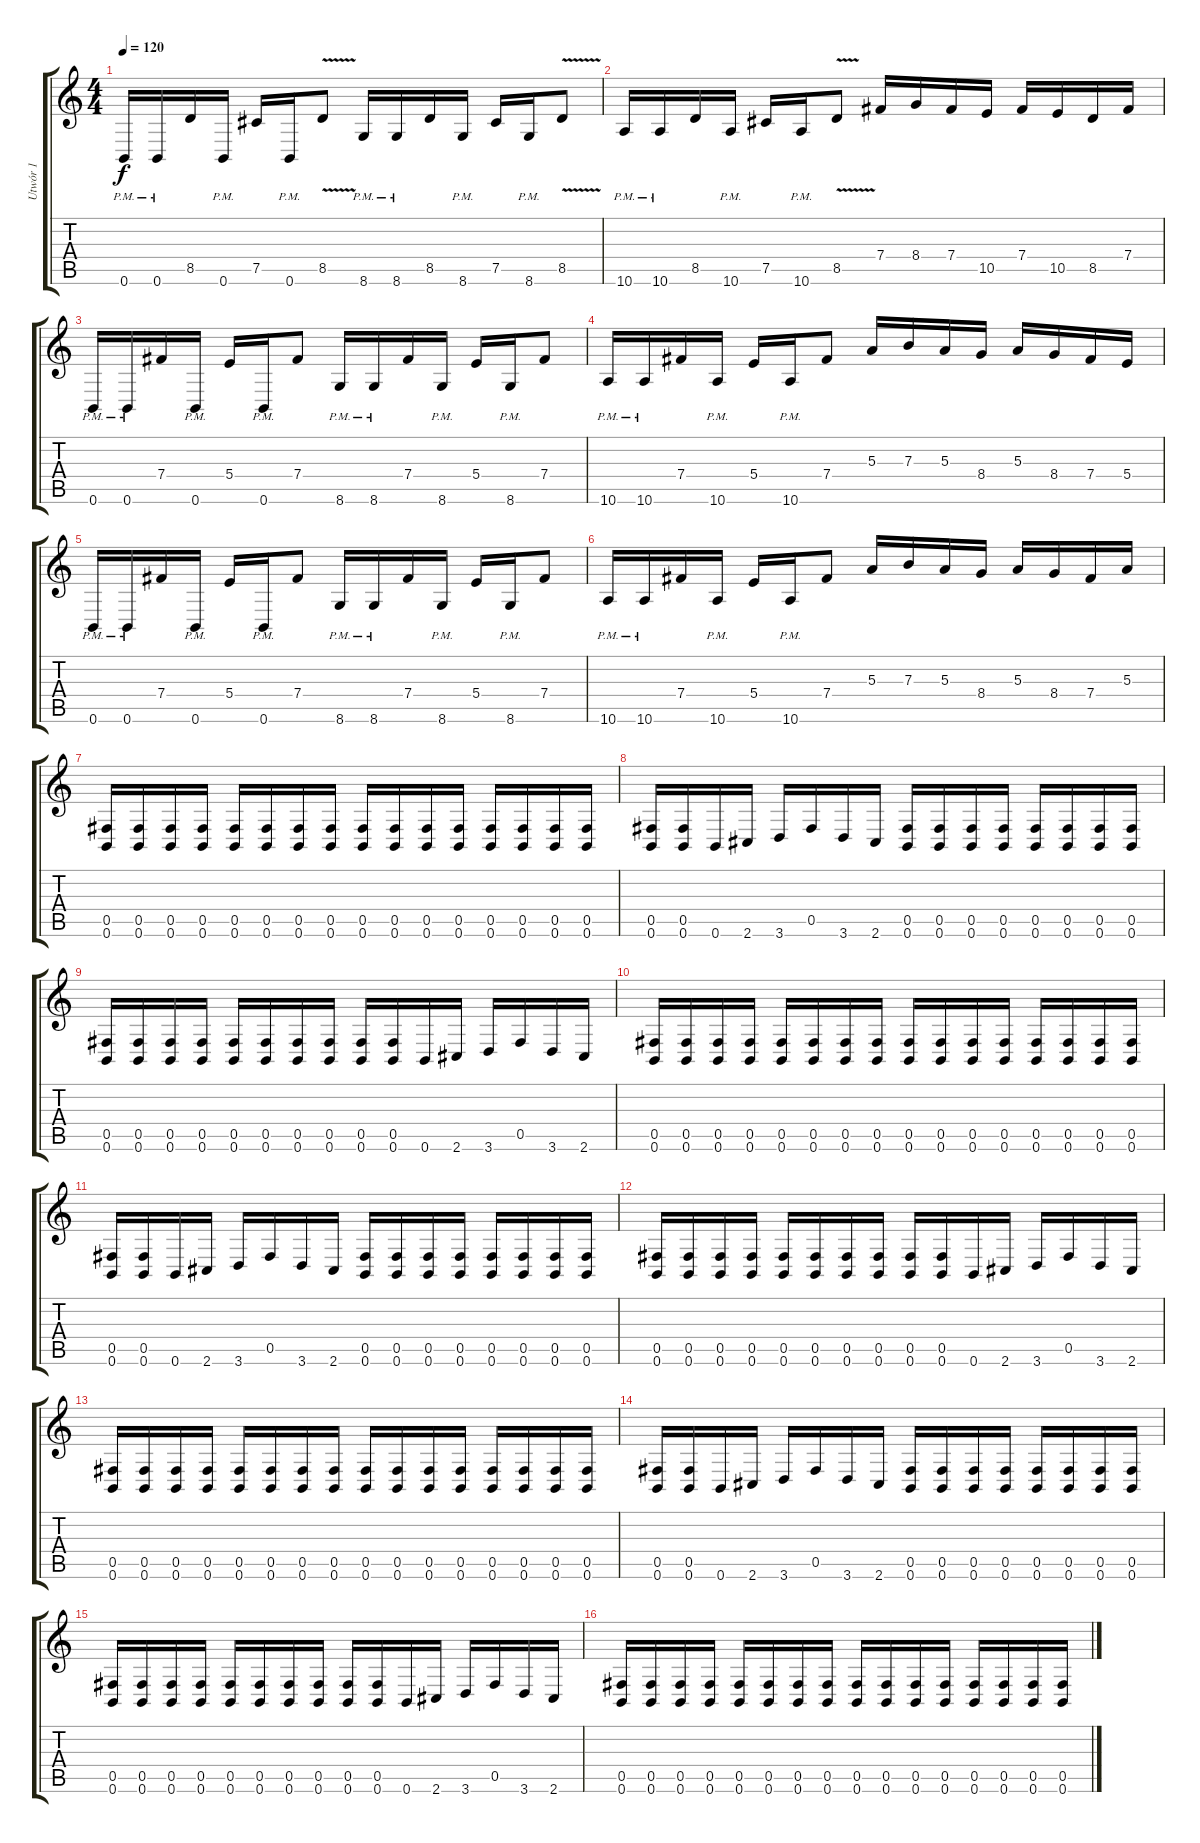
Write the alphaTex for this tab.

\track ("Utwór 1" "Utwór 1") {instrument distortionguitar}
\staff {score tabs}
\tuning (Db4 Ab3 E3 B2 Gb2 B1) {hide}
\ts (4 4)
\tempo 120
\clef g2
\ks c
0.6{pm}.16{dy f} 0.6{pm}.16 8.5.16 0.6{pm}.16 7.5.16 0.6{pm}.16 8.5{v}.8 8.6{pm}.16 8.6{pm}.16 8.5.16 8.6{pm}.16 7.5.16 8.6{pm}.16 8.5{v}.8 |
10.6{pm}.16 10.6{pm}.16 8.5.16 10.6{pm}.16 7.5.16 10.6{pm}.16 8.5{v}.8 7.4.16 8.4.16 7.4.16 10.5.16 7.4.16 10.5.16 8.5.16 7.4.16 |
0.6{pm}.16 0.6{pm}.16 7.4.16 0.6{pm}.16 5.4.16 0.6{pm}.16 7.4.8 8.6{pm}.16 8.6{pm}.16 7.4.16 8.6{pm}.16 5.4.16 8.6{pm}.16 7.4.8 |
10.6{pm}.16 10.6{pm}.16 7.4.16 10.6{pm}.16 5.4.16 10.6{pm}.16 7.4.8 5.3.16 7.3.16 5.3.16 8.4.16 5.3.16 8.4.16 7.4.16 5.4.16 |
0.6{pm}.16 0.6{pm}.16 7.4.16 0.6{pm}.16 5.4.16 0.6{pm}.16 7.4.8 8.6{pm}.16 8.6{pm}.16 7.4.16 8.6{pm}.16 5.4.16 8.6{pm}.16 7.4.8 |
10.6{pm}.16 10.6{pm}.16 7.4.16 10.6{pm}.16 5.4.16 10.6{pm}.16 7.4.8 5.3.16 7.3.16 5.3.16 8.4.16 5.3.16 8.4.16 7.4.16 5.3.16 |
(0.5 0.6).16 (0.5 0.6).16 (0.5 0.6).16 (0.5 0.6).16 (0.5 0.6).16 (0.5 0.6).16 (0.5 0.6).16 (0.5 0.6).16 (0.5 0.6).16 (0.5 0.6).16 (0.5 0.6).16 (0.5 0.6).16 (0.5 0.6).16 (0.5 0.6).16 (0.5 0.6).16 (0.5 0.6).16 |
(0.5 0.6).16 (0.5 0.6).16 0.6.16 2.6.16 3.6.16 0.5.16 3.6.16 2.6.16 (0.5 0.6).16 (0.5 0.6).16 (0.5 0.6).16 (0.5 0.6).16 (0.5 0.6).16 (0.5 0.6).16 (0.5 0.6).16 (0.5 0.6).16 |
(0.5 0.6).16 (0.5 0.6).16 (0.5 0.6).16 (0.5 0.6).16 (0.5 0.6).16 (0.5 0.6).16 (0.5 0.6).16 (0.5 0.6).16 (0.5 0.6).16 (0.5 0.6).16 0.6.16 2.6.16 3.6.16 0.5.16 3.6.16 2.6.16 |
(0.5 0.6).16 (0.5 0.6).16 (0.5 0.6).16 (0.5 0.6).16 (0.5 0.6).16 (0.5 0.6).16 (0.5 0.6).16 (0.5 0.6).16 (0.5 0.6).16 (0.5 0.6).16 (0.5 0.6).16 (0.5 0.6).16 (0.5 0.6).16 (0.5 0.6).16 (0.5 0.6).16 (0.5 0.6).16 |
(0.5 0.6).16 (0.5 0.6).16 0.6.16 2.6.16 3.6.16 0.5.16 3.6.16 2.6.16 (0.5 0.6).16 (0.5 0.6).16 (0.5 0.6).16 (0.5 0.6).16 (0.5 0.6).16 (0.5 0.6).16 (0.5 0.6).16 (0.5 0.6).16 |
(0.5 0.6).16 (0.5 0.6).16 (0.5 0.6).16 (0.5 0.6).16 (0.5 0.6).16 (0.5 0.6).16 (0.5 0.6).16 (0.5 0.6).16 (0.5 0.6).16 (0.5 0.6).16 0.6.16 2.6.16 3.6.16 0.5.16 3.6.16 2.6.16 |
(0.5 0.6).16 (0.5 0.6).16 (0.5 0.6).16 (0.5 0.6).16 (0.5 0.6).16 (0.5 0.6).16 (0.5 0.6).16 (0.5 0.6).16 (0.5 0.6).16 (0.5 0.6).16 (0.5 0.6).16 (0.5 0.6).16 (0.5 0.6).16 (0.5 0.6).16 (0.5 0.6).16 (0.5 0.6).16 |
(0.5 0.6).16 (0.5 0.6).16 0.6.16 2.6.16 3.6.16 0.5.16 3.6.16 2.6.16 (0.5 0.6).16 (0.5 0.6).16 (0.5 0.6).16 (0.5 0.6).16 (0.5 0.6).16 (0.5 0.6).16 (0.5 0.6).16 (0.5 0.6).16 |
(0.5 0.6).16 (0.5 0.6).16 (0.5 0.6).16 (0.5 0.6).16 (0.5 0.6).16 (0.5 0.6).16 (0.5 0.6).16 (0.5 0.6).16 (0.5 0.6).16 (0.5 0.6).16 0.6.16 2.6.16 3.6.16 0.5.16 3.6.16 2.6.16 |
(0.5 0.6).16 (0.5 0.6).16 (0.5 0.6).16 (0.5 0.6).16 (0.5 0.6).16 (0.5 0.6).16 (0.5 0.6).16 (0.5 0.6).16 (0.5 0.6).16 (0.5 0.6).16 (0.5 0.6).16 (0.5 0.6).16 (0.5 0.6).16 (0.5 0.6).16 (0.5 0.6).16 (0.5 0.6).16
